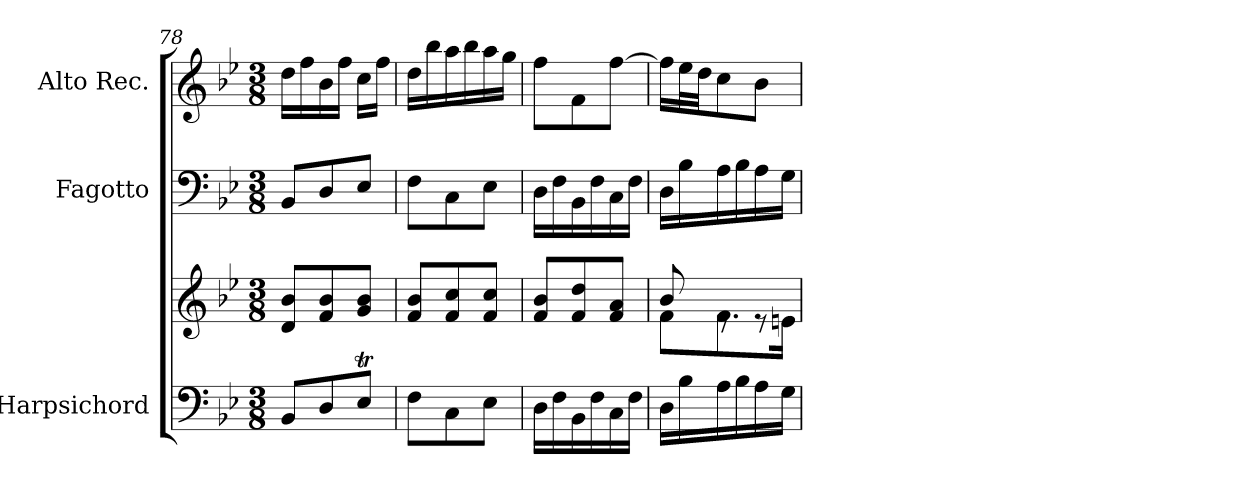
**kern	**kern	**kern	**kern
*part3	*part3	*part2	*part1
*staff4	*staff3	*staff2	*staff1
*I"Harpsichord	*	*I"Fagotto	*I"Alto Rec.
*I'Hch.	*	*	*I'A.
*clefF4	*clefG2	*clefF4	*clefG2
*k[b-e-]	*k[b-e-]	*k[b-e-]	*k[b-e-]
*M3/8	*M3/8	*M3/8	*M3/8
=78	=78	=78	=78
8BB-/L	8d/ 8b-/L	8BB-/L	16dd\LL
.	.	.	16ff\
8D/	8f/ 8b-/	8D/	16b-\
.	.	.	16ff\JJ
8E-T/J	8g/ 8b-/J	8E-/J	16cc\LL
.	.	.	16ff\JJ
=79	=79	=79	=79
8F\L	8f/ 8b-/L	8F\L	16dd\LL
.	.	.	16bb-\
8C\	8f/ 8cc/	8C\	16aa\
.	.	.	16bb-\
8E-\J	8f/ 8cc/J	8E-\J	16aa\
.	.	.	16gg\JJ
=80	=80	=80	=80
16D\LL	8f/ 8b-/L	16D\LL	8ff\L
16F\	.	16F\	.
16BB-\	8f/ 8dd/	16BB-\	8f\
16F\	.	16F\	.
16C\	8f/ 8a/J	16C\	[8ff\J
16F\JJ	.	16F\JJ	.
=81	=81	=81	=81
*	*^	*	*
16D\LL	8b-/	8f\L	16D\LL	16ff\LL]
16B-\	.	.	16B-\	32ee-\L
.	.	.	.	32dd\JJ
16A\	8re	8.f\	16A\	8cc\
16B-\	.	.	16B-\	.
16A\	8re	.	16A\	8b-\J
16G\JJ	.	16en\Jk	16G\JJ	.
*	*v	*v	*	*
=	=	=	=
*-	*-	*-	*-
